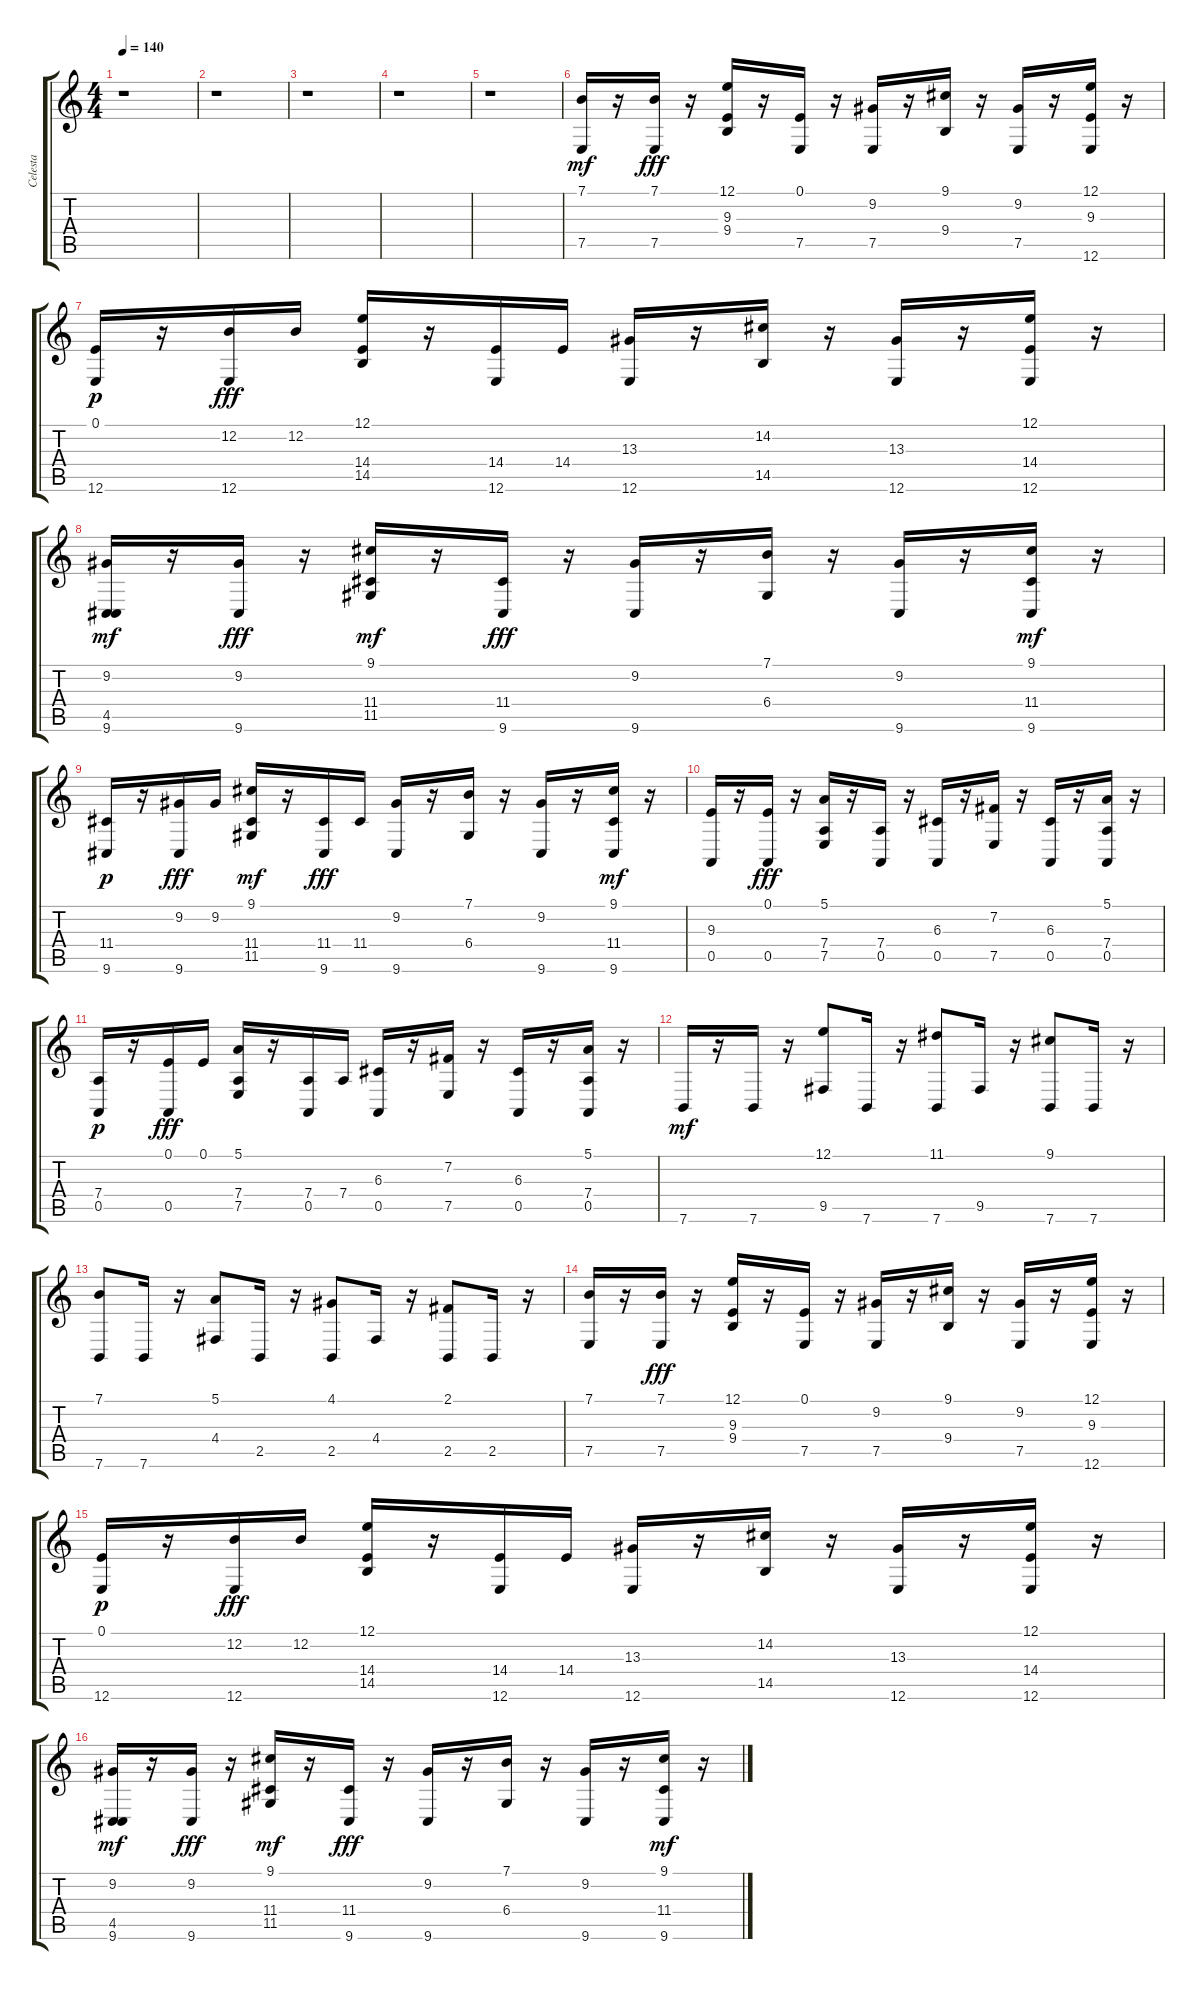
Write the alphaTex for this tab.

\track ("Celesta" "Celesta") {instrument celesta}
\staff {score tabs}
\tuning (E4 B3 G3 D3 A2 E2) {hide}
\ts (4 4)
\tempo 140
\clef g2
\ks c
r.1{dy f} |
r.1 |
r.1 |
r.1 |
r.1 |
(7.1 7.5).16{dy mf} r.16 (7.1 7.5).16{dy fff} r.16 (12.1 9.3 9.4).16 r.16 (0.1 7.5).16 r.16 (9.2 7.5).16 r.16 (9.1 9.4).16 r.16 (9.2 7.5).16 r.16 (12.1 9.3 12.6).16 r.16 |
(0.1 12.6).16{dy p} r.16 (12.2 12.6).16{dy fff} 12.2.16 (12.1 14.4 14.5).16 r.16 (14.4 12.6).16 14.4.16 (13.3 12.6).16 r.16 (14.2 14.5).16 r.16 (13.3 12.6).16 r.16 (12.1 14.4 12.6).16 r.16 |
(9.2 4.5 9.6).16{dy mf} r.16 (9.2 9.6).16{dy fff} r.16 (9.1 11.4 11.5).16{dy mf} r.16 (11.4 9.6).16{dy fff} r.16 (9.2 9.6).16 r.16 (7.1 6.4).16 r.16 (9.2 9.6).16 r.16 (9.1 11.4 9.6).16{dy mf} r.16 |
(11.4 9.6).16{dy p} r.16 (9.2 9.6).16{dy fff} 9.2.16 (9.1 11.4 11.5).16{dy mf} r.16 (11.4 9.6).16{dy fff} 11.4.16 (9.2 9.6).16 r.16 (7.1 6.4).16 r.16 (9.2 9.6).16 r.16 (9.1 11.4 9.6).16{dy mf} r.16 |
(9.3 0.5).16 r.16 (0.1 0.5).16{dy fff} r.16 (5.1 7.4 7.5).16 r.16 (7.4 0.5).16 r.16 (6.3 0.5).16 r.16 (7.2 7.5).16 r.16 (6.3 0.5).16 r.16 (5.1 7.4 0.5).16 r.16 |
(7.4 0.5).16{dy p} r.16 (0.1 0.5).16{dy fff} 0.1.16 (5.1 7.4 7.5).16 r.16 (7.4 0.5).16 7.4.16 (6.3 0.5).16 r.16 (7.2 7.5).16 r.16 (6.3 0.5).16 r.16 (5.1 7.4 0.5).16 r.16 |
7.6.16{dy mf volume 16} r.16 7.6.16{volume 16} r.16 (12.1 9.5).8{volume 16} 7.6.16{volume 16} r.16 (11.1 7.6).8 9.5.16 r.16 (9.1 7.6).8 7.6.16 r.16 |
(7.1 7.6).8 7.6.16 r.16 (5.1 4.4).8 2.5.16 r.16 (4.1 2.5).8 4.4.16 r.16 (2.1 2.5).8 2.5.16 r.16 |
(7.1 7.5).16 r.16 (7.1 7.5).16{dy fff} r.16 (12.1 9.3 9.4).16 r.16 (0.1 7.5).16 r.16 (9.2 7.5).16 r.16 (9.1 9.4).16 r.16 (9.2 7.5).16 r.16 (12.1 9.3 12.6).16 r.16 |
(0.1 12.6).16{dy p} r.16 (12.2 12.6).16{dy fff} 12.2.16 (12.1 14.4 14.5).16 r.16 (14.4 12.6).16 14.4.16 (13.3 12.6).16 r.16 (14.2 14.5).16 r.16 (13.3 12.6).16 r.16 (12.1 14.4 12.6).16 r.16 |
(9.2 4.5 9.6).16{dy mf} r.16 (9.2 9.6).16{dy fff} r.16 (9.1 11.4 11.5).16{dy mf} r.16 (11.4 9.6).16{dy fff} r.16 (9.2 9.6).16 r.16 (7.1 6.4).16 r.16 (9.2 9.6).16 r.16 (9.1 11.4 9.6).16{dy mf} r.16
